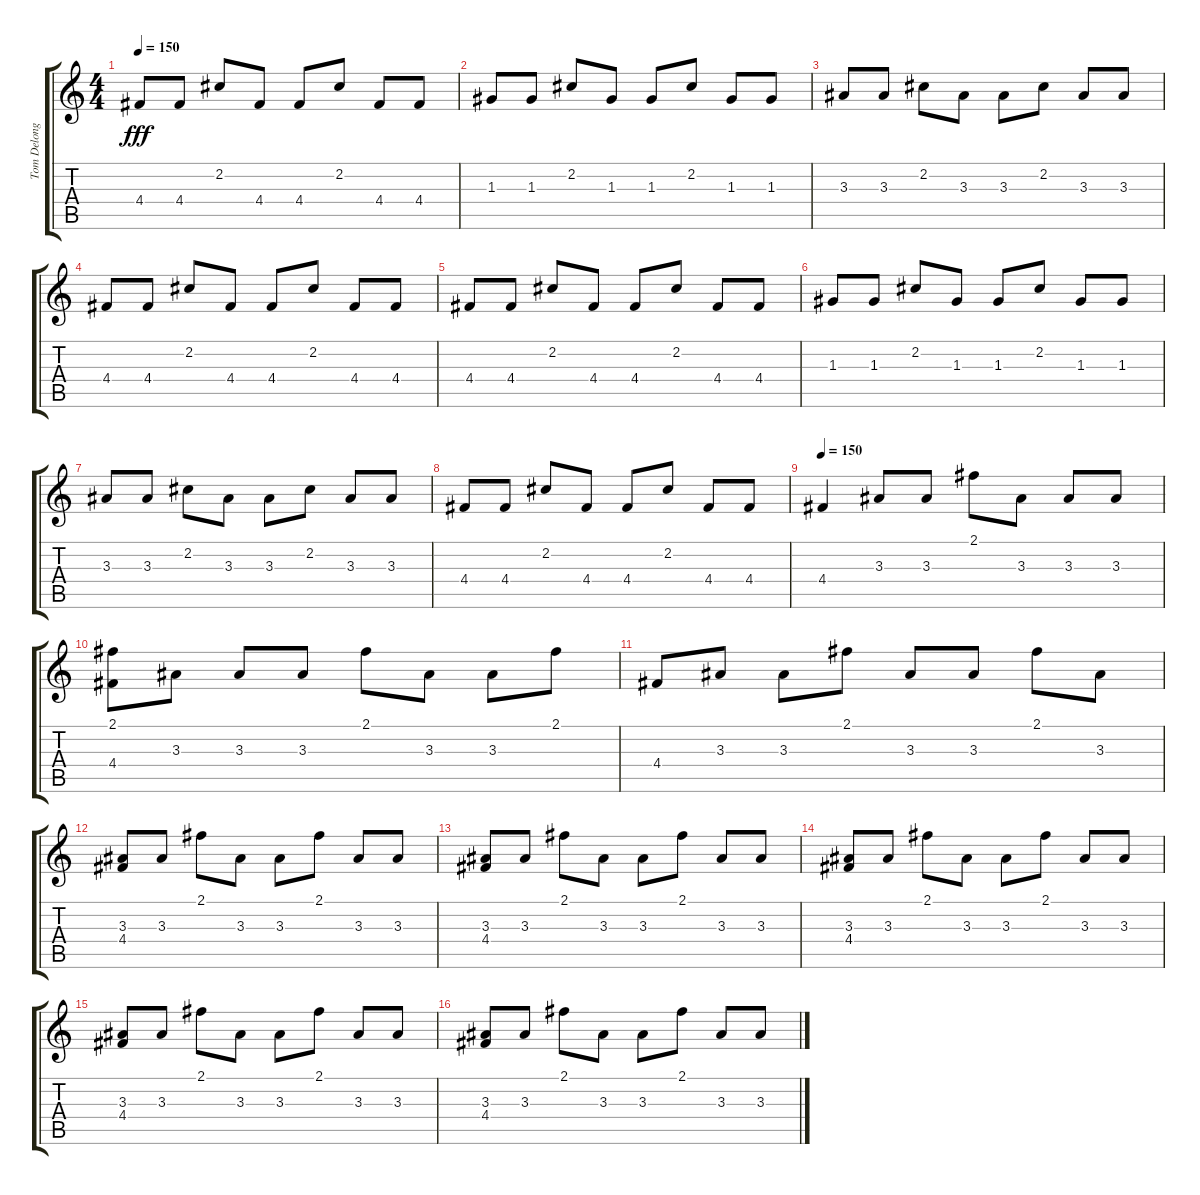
\track ("Tom Delonge" "Tom Delong") {instrument distortionguitar}
\staff {score tabs}
\tuning (E4 B3 G3 D3 A2 E2) {hide}
\ts (4 4)
\tempo 150
\clef g2
\ks c
4.4.8{dy fff instrument distortionguitar} 4.4.8 2.2.8 4.4.8 4.4.8 2.2.8 4.4.8 4.4.8 |
1.3.8 1.3.8 2.2.8 1.3.8 1.3.8 2.2.8 1.3.8 1.3.8 |
3.3.8 3.3.8 2.2.8 3.3.8 3.3.8 2.2.8 3.3.8 3.3.8 |
4.4.8 4.4.8 2.2.8 4.4.8 4.4.8 2.2.8 4.4.8 4.4.8 |
4.4.8 4.4.8 2.2.8 4.4.8 4.4.8 2.2.8 4.4.8 4.4.8 |
1.3.8 1.3.8 2.2.8 1.3.8 1.3.8 2.2.8 1.3.8 1.3.8 |
3.3.8 3.3.8 2.2.8 3.3.8 3.3.8 2.2.8 3.3.8 3.3.8 |
4.4.8 4.4.8 2.2.8 4.4.8 4.4.8 2.2.8 4.4.8 4.4.8 |
\tempo 150
4.4.4 3.3.8 3.3.8 2.1.8 3.3.8 3.3.8 3.3.8 |
(2.1 4.4).8 3.3.8 3.3.8 3.3.8 2.1.8 3.3.8 3.3.8 2.1.8 |
4.4.8 3.3.8 3.3.8 2.1.8 3.3.8 3.3.8 2.1.8 3.3.8 |
(3.3 4.4).8 3.3.8 2.1.8 3.3.8 3.3.8 2.1.8 3.3.8 3.3.8 |
(3.3 4.4).8 3.3.8 2.1.8 3.3.8 3.3.8 2.1.8 3.3.8 3.3.8 |
(3.3 4.4).8 3.3.8 2.1.8 3.3.8 3.3.8 2.1.8 3.3.8 3.3.8 |
(3.3 4.4).8 3.3.8 2.1.8 3.3.8 3.3.8 2.1.8 3.3.8 3.3.8 |
(3.3 4.4).8 3.3.8 2.1.8 3.3.8 3.3.8 2.1.8 3.3.8 3.3.8
